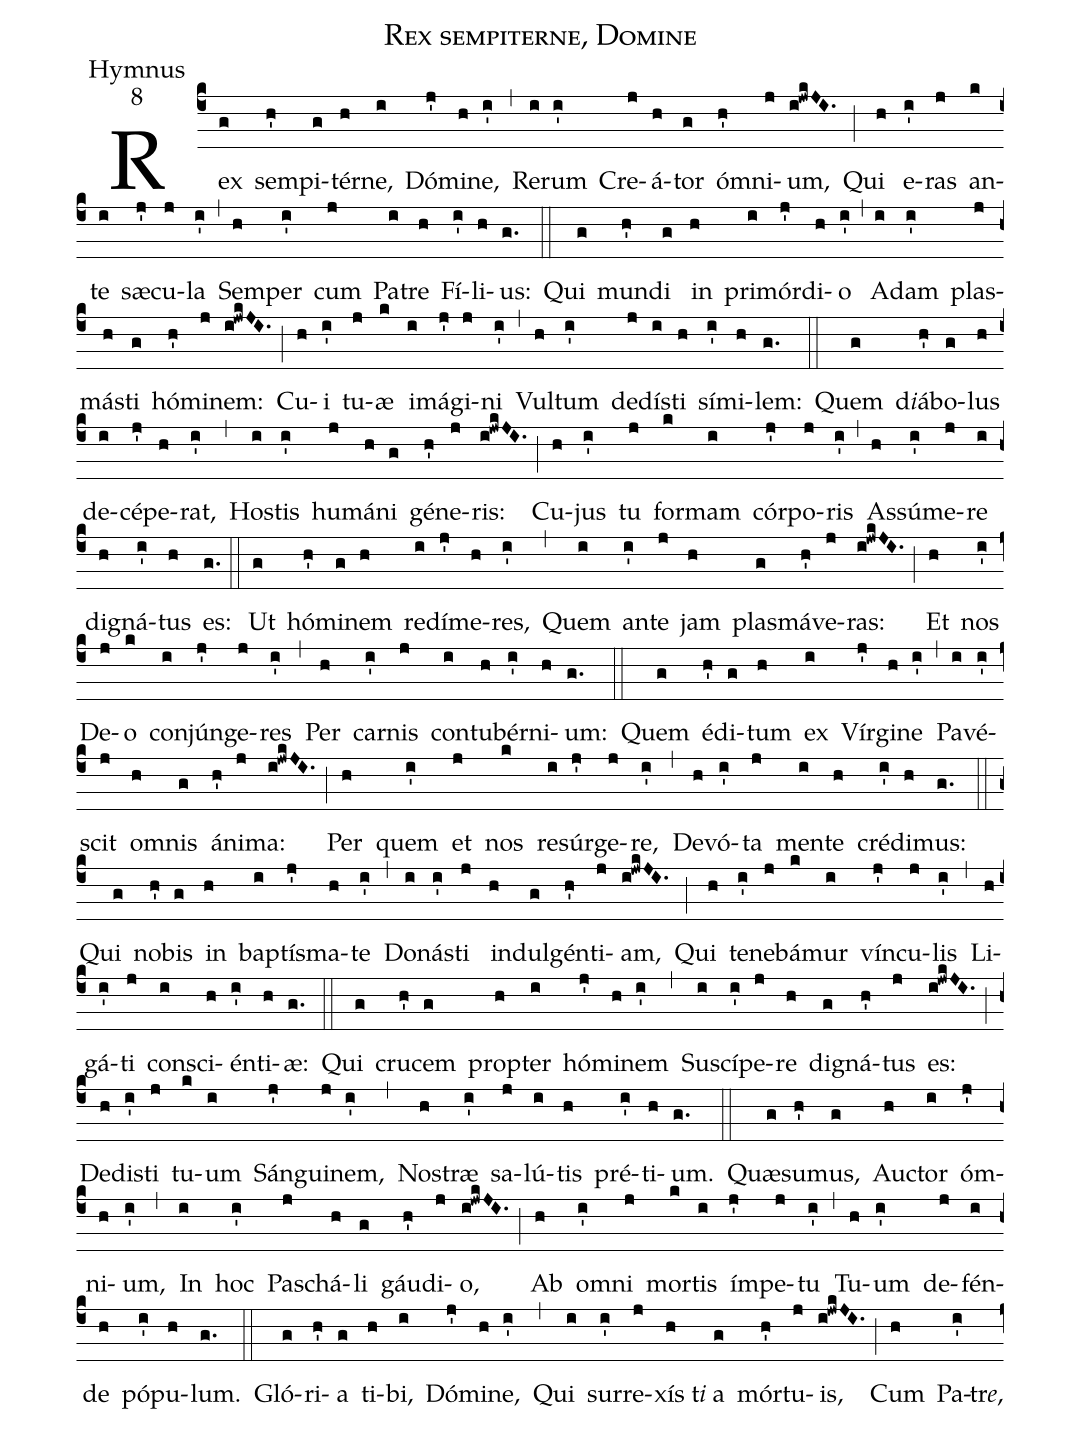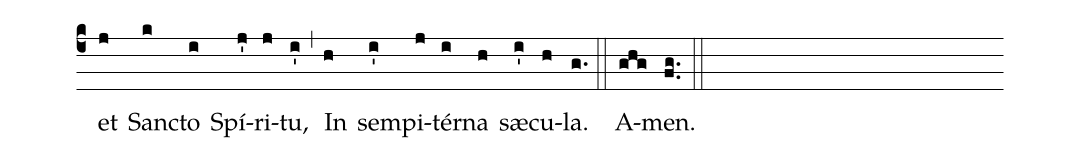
name:Rex sempiterne, Domine;
office-part:Hymnus;
mode:8;
%%
(c4)Rex(g) sem(h')pi(g)tér(h)ne,(i) Dó(j')mi(h)ne,(i') (,)
Re(i)rum(i') Cre(j)á(h)tor(g) óm(h')ni(j)um,(i!jwkJI.) (;)
Qui(h) e(i')ras(j) an(k)te(i) sæ(j')cu(j)la(i') (,)
Sem(h)per(i') cum(j) Pa(i)tre(h) Fí(i')li(h)us:(g.) (::)
Qui(g) mun(h')di(g) in(h) pri(i)mór(j')di(h)o(i') (,)
A(i)dam(i') plas(j)más(h)ti(g) hó(h')mi(j)nem:(i!jwkJI.) (;)
Cu(h)i(i') tu(j)æ(k) i(i)má(j')gi(j)ni(i') (,)
Vul(h)tum(i') de(j)dís(i)ti(h) sí(i')mi(h)lem:(g.) (::)

Quem(g) d<i>i</i>á(h')bo(g)lus(h) de(i)cé(j')pe(h)rat,(i') (,)
Hos(i)tis(i') hu(j)má(h)ni(g) gé(h')ne(j)ris:(i!jwkJI.) (;)
Cu(h)jus(i') tu(j) for(k)mam(i) cór(j')po(j)ris(i') (,)
As(h)sú(i')me(j)re(i) di(h)gná(i')tus(h) es:(g.) (::)

Ut(g) hó(h')mi(g)nem(h) red(i)í(j')me(h)res,(i') (,)
Quem(i) an(i')te(j) jam(h) plas(g)má(h')ve(j)ras:(i!jwkJI.) (;)
Et(h) nos(i') De(j)o(k) con(i)jún(j')ge(j)res(i') (,)
Per(h) car(i')nis(j) con(i)tu(h)bér(i')ni(h)um:(g.) (::)

Quem(g) é(h')di(g)tum(h) ex(i) Vír(j')gi(h)ne(i') (,)
Pa(i)vé(i')scit(j) om(h)nis(g) á(h')ni(j)ma:(i!jwkJI.) (;)
Per(h) quem(i') et(j) nos(k) re(i)súr(j')ge(j)re,(i') (,)
De(h)vó(i')ta(j) men(i)te(h) cré(i')di(h)mus:(g.) (::)

Qui(g) no(h')bis(g) in(h) bap(i)tís(j')ma(h)te(i') (,)
Do(i)nás(i')ti(j) in(h)dul(g)gén(h')ti(j)am,(i!jwkJI.) (;)
Qui(h) te(i')ne(j)bá(k)mur(i) vín(j')cu(j)lis(i') (,)
Li(h)gá(i')ti(j) con(i)sci(h)én(i')ti(h)æ:(g.) (::)

Qui(g) cru(h')cem(g) prop(h)ter(i) hó(j')mi(h)nem(i') (,)
Su(i)scí(i')pe(j)re(h) di(g)gná(h')tus(j) es:(i!jwkJI.) (;)
De(h)dis(i')ti(j) tu(k)um(i) Sán(j')gui(j)nem,(i') (,)
Nos(h)træ(i') sa(j)lú(i)tis(h) pré(i')ti(h)um.(g.) (::)

Quæ(g)su(h')mus,(g) Auc(h)tor(i) óm(j')ni(h)um,(i') (,)
In(i) hoc(i') Pas(j)chá(h)li(g) gáu(h')di(j)o,(i!jwkJI.) (;)
Ab(h) om(i')ni(j) mor(k)tis(i) ím(j')pe(j)tu(i') (,)
Tu(h)um(i') de(j)fén(i)de(h) pó(i')pu(h)lum.(g.) (::)

Gló(g)ri(h')a(g) ti(h)bi,(i) Dó(j')mi(h)ne,(i') (,)
Qui(i) sur(i')re(j)xís(h)t<i>i</i>() a(g) mór(h')tu(j)is,(i!jwkJI.) (;)
Cum(h) Pa(i')tr<i>e</i>,() et(j) Sanc(k)to(i) Spí(j')ri(j)tu,(i') (,)
In(h) sem(i')pi(j)tér(i)na(h) sæ(i')cu(h)la.(g.) (::)

A(ghg)men.(fg..) (::)
